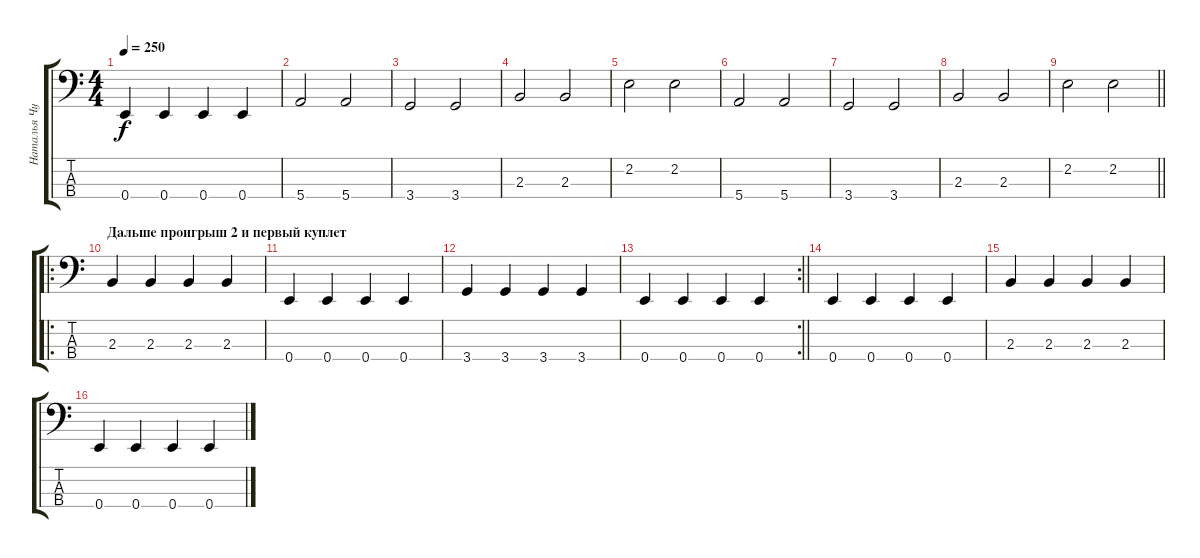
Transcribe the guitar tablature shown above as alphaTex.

\track ("Наталья Чумакова" "Наталья Чу") {instrument electricbasspick}
\staff {score tabs}
\tuning (G2 D2 A1 E1) {hide}
\ts (4 4)
\tempo 250
\clef f4
\ks c
0.4.4{dy f} 0.4.4 0.4.4 0.4.4 |
5.4.2 5.4.2 |
3.4.2 3.4.2 |
2.3.2 2.3.2 |
2.2.2 2.2.2 |
5.4.2 5.4.2 |
3.4.2 3.4.2 |
2.3.2 2.3.2 |
\barLineRight lightlight
2.2.2 2.2.2 |
\ro
\section ("" "Дальше проигрыш 2 и первый куплет")
2.3.4 2.3.4 2.3.4 2.3.4 |
0.4.4 0.4.4 0.4.4 0.4.4 |
3.4.4 3.4.4 3.4.4 3.4.4 |
\rc 2
\barLineRight lightlight
0.4.4 0.4.4 0.4.4 0.4.4 |
0.4.4 0.4.4 0.4.4 0.4.4 |
2.3.4 2.3.4 2.3.4 2.3.4 |
0.4.4 0.4.4 0.4.4 0.4.4
